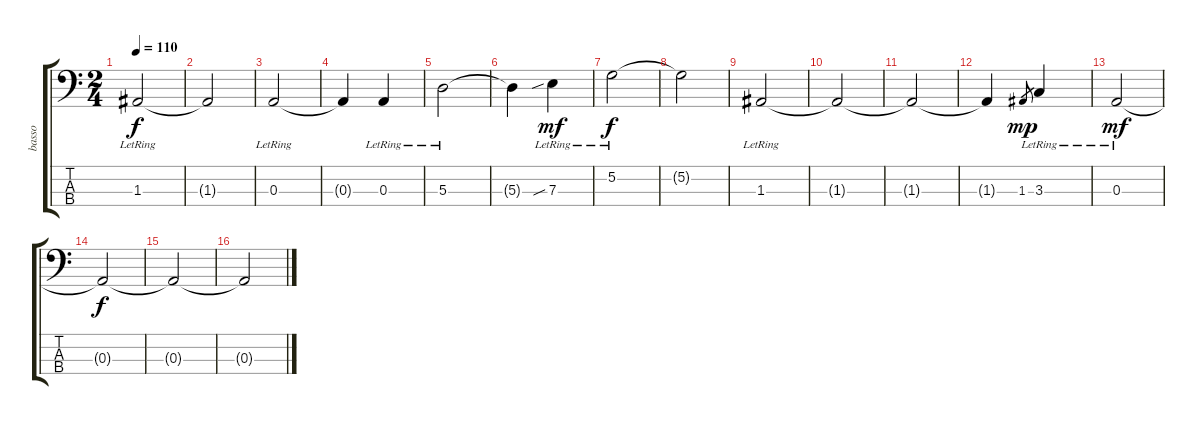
\track ("basso" "basso") {instrument electricbassfinger}
\staff {score tabs}
\tuning (G2 D2 A1 D1) {hide}
\ts (2 4)
\tempo 110
\clef f4
\ks c
1.3{lr}.2{dy f} |
1.3{t}.2 |
0.3{lr}.2 |
0.3{t}.4 0.3{lr}.4 |
5.3{lr}.2 |
5.3{t}.4 7.3{sib lr}.4{dy mf} |
5.2{lr}.2{dy f} |
5.2{t}.2 |
1.3{lr}.2 |
1.3{t}.2 |
1.3{t}.2 |
1.3{t}.4 1.3.8{gr dy mp} 3.3{lr}.4 |
0.3{lr}.2{dy mf} |
0.3{t}.2{dy f} |
0.3{t}.2 |
0.3{t}.2
